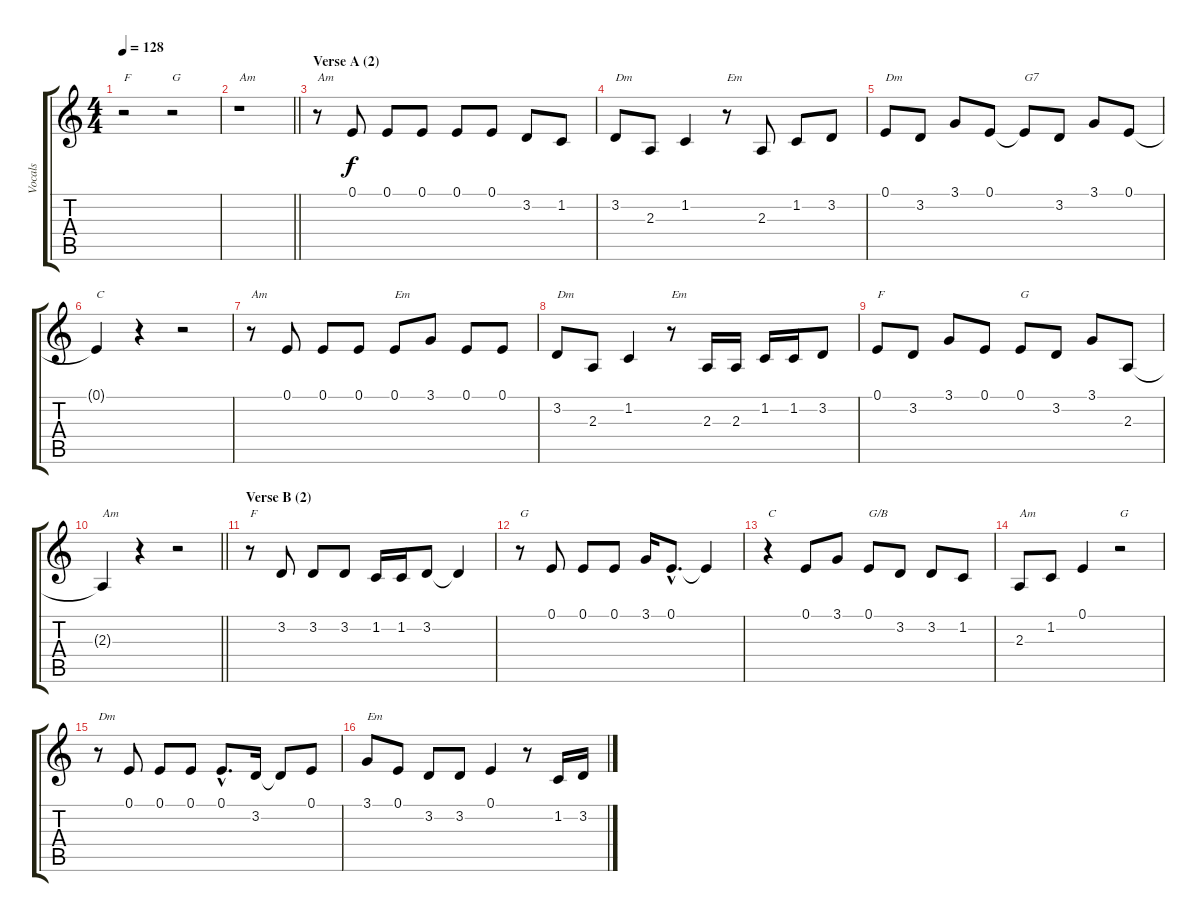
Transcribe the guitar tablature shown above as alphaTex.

\track ("Vocals" "Vocals") {instrument sopranosax}
\staff {score tabs}
\tuning (E4 B3 G3 D3 A2 E2) {hide}
\ts (4 4)
\tempo 128
\clef g2
\ks aminor
r.2{txt "F" dy f} r.2{txt "G"} |
\barLineRight lightlight
r.1{txt "Am"} |
\section ("" "Verse A (2)")
r.8{txt "Am"} 0.1.8 0.1.8 0.1.8 0.1.8 0.1.8 3.2.8 1.2.8 |
3.2.8{txt "Dm"} 2.3.8 1.2.4 r.8{txt "Em"} 2.3.8 1.2.8 3.2.8 |
0.1.8{txt "Dm"} 3.2.8 3.1.8 0.1.8 0.1{t}.8{txt "G7"} 3.2.8 3.1.8 0.1.8 |
0.1{t}.4{txt "C"} r.4 r.2 |
r.8{txt "Am"} 0.1.8 0.1.8 0.1.8 0.1.8{txt "Em"} 3.1.8 0.1.8 0.1.8 |
3.2.8{txt "Dm"} 2.3.8 1.2.4 r.8{txt "Em"} 2.3.16 2.3.16 1.2.16 1.2.16 3.2.8 |
0.1.8{txt "F"} 3.2.8 3.1.8 0.1.8 0.1.8{txt "G"} 3.2.8 3.1.8 2.3.8 |
\barLineRight lightlight
2.3{t}.4{txt "Am"} r.4 r.2 |
\section ("" "Verse B (2)")
r.8{txt "F"} 3.2.8 3.2.8 3.2.8 1.2.16 1.2.16 3.2.8 3.2{t}.4 |
r.8{txt "G"} 0.1.8 0.1.8 0.1.8 3.1.16 0.1{hac}.8{d} 0.1{t}.4 |
r.4{txt "C"} 0.1.8 3.1.8 0.1.8{txt "G/B"} 3.2.8 3.2.8 1.2.8 |
2.3.8{txt "Am"} 1.2.8 0.1.4 r.2{txt "G"} |
r.8{txt "Dm"} 0.1.8 0.1.8 0.1.8 0.1{hac}.8{d} 3.2.16 3.2{t}.8 0.1.8 |
3.1.8{txt "Em"} 0.1.8 3.2.8 3.2.8 0.1.4 r.8 1.2.16 3.2.16
